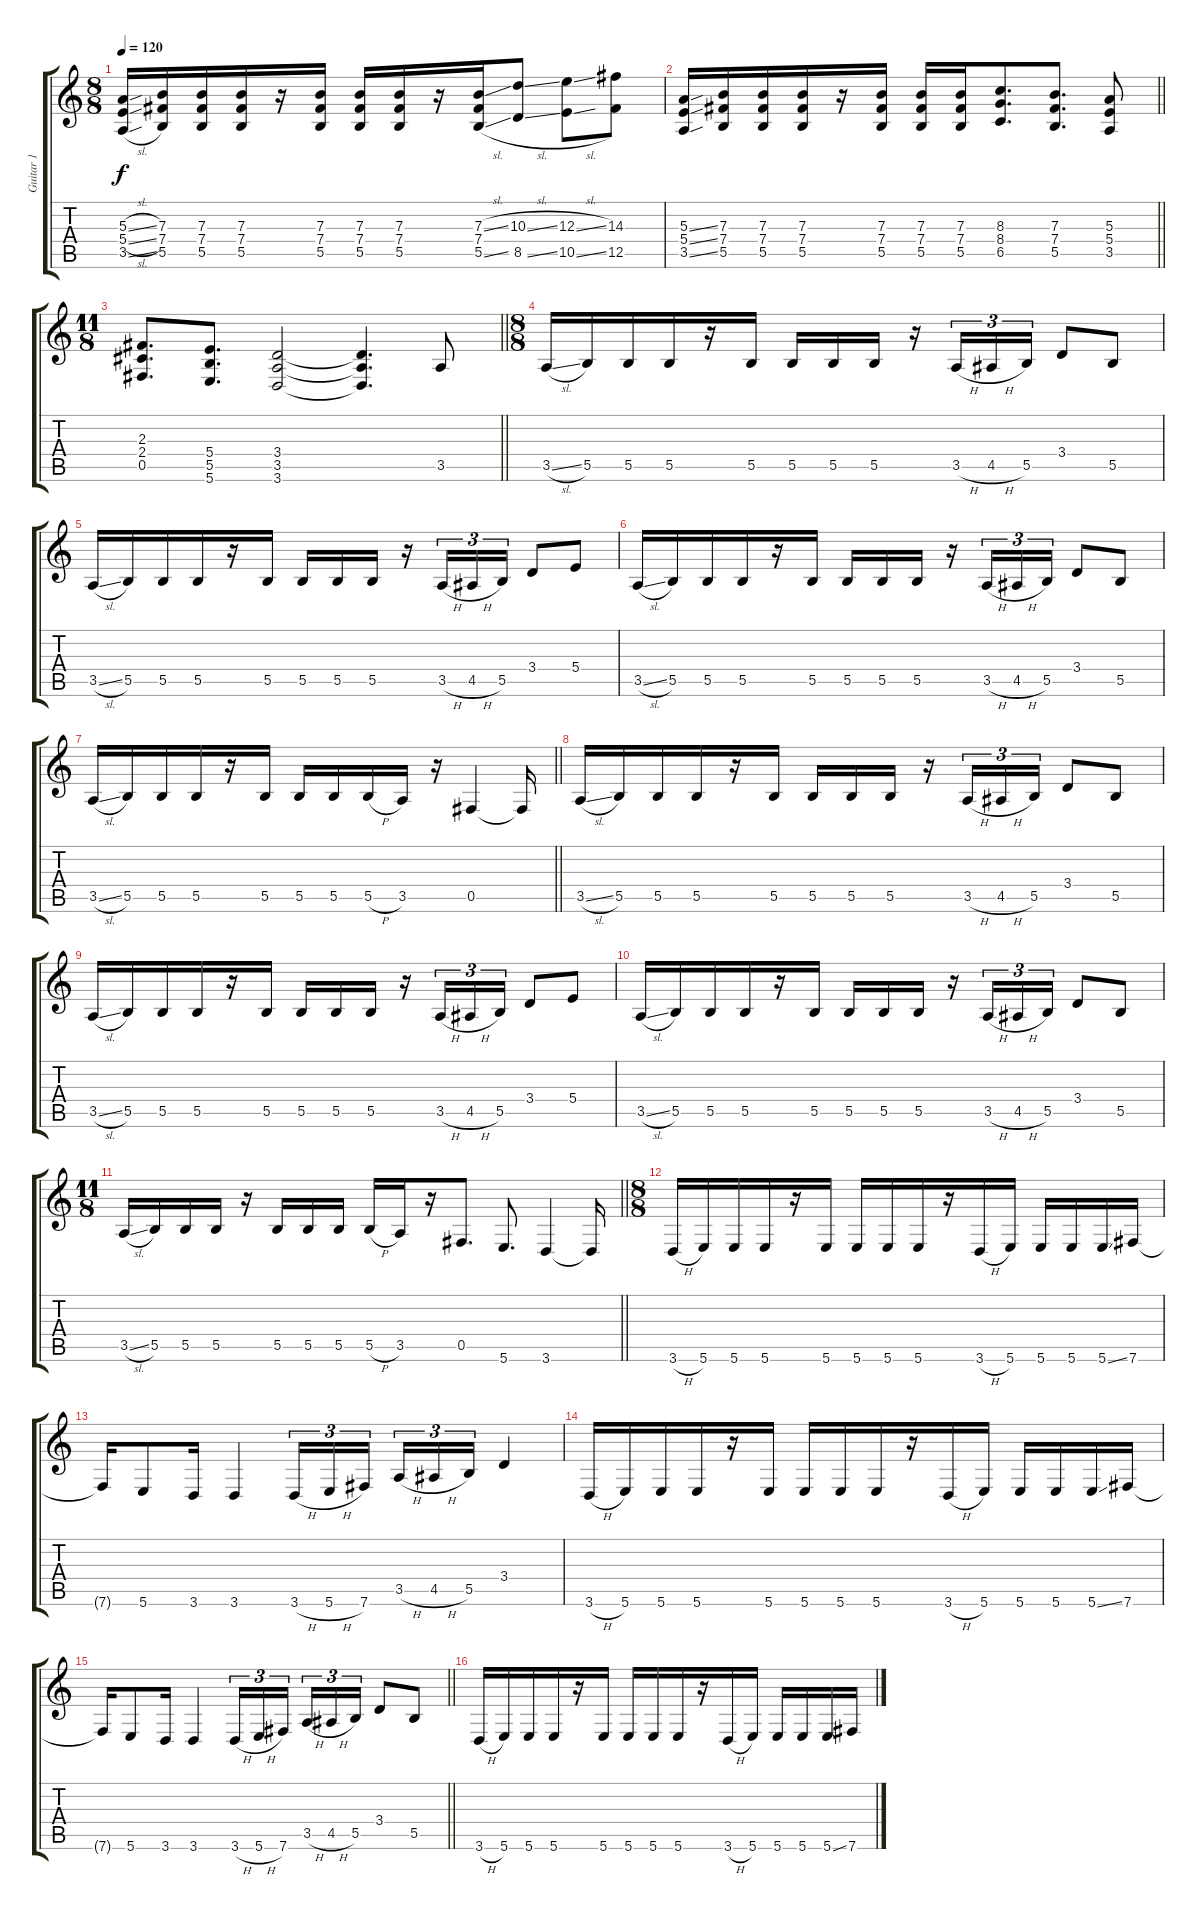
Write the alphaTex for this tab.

\track ("Guitar 1" "Guitar 1") {instrument distortionguitar}
\staff {score tabs}
\tuning (Db4 Ab3 E3 B2 Gb2 B1) {hide}
\ts (8 8)
\tempo 120
\clef g2
\ks c
(5.3{sl} 5.4{sl} 3.5{sl}).16{dy f} (7.3 7.4 5.5).16 (7.3 7.4 5.5).16 (7.3 7.4 5.5).16 r.16 (7.3 7.4 5.5).16 (7.3 7.4 5.5).16 (7.3 7.4 5.5).16 r.16 (7.3{sl} 7.4 5.5{sl}).16 (10.3{sl} 8.5{sl}).8 (12.3{sl} 10.5{sl}).8 (14.3 12.5).8 |
\barLineRight lightlight
(5.3{ss} 5.4{ss} 3.5{ss}).16 (7.3 7.4 5.5).16 (7.3 7.4 5.5).16 (7.3 7.4 5.5).16 r.16 (7.3 7.4 5.5).16 (7.3 7.4 5.5).16 (7.3 7.4 5.5).16 (8.3 8.4 6.5).8{d} (7.3 7.4 5.5).8{d} (5.3 5.4 3.5).8 |
\ts (11 8)
\barLineRight lightlight
(2.3 2.4 0.5).8{d} (5.4 5.5 5.6).8{d} (3.4 3.5 3.6).2 (3.4{t} 3.5{t} 3.6{t}).4{d} 3.5.8 |
\ts (8 8)
\section ("" "")
3.5{sl}.16 5.5.16 5.5.16 5.5.16 r.16 5.5.16 5.5.16 5.5.16 5.5.16 r.16 3.5{h}.16{tu (3 2)} 4.5{h}.16{tu (3 2)} 5.5.16{tu (3 2)} 3.4.8 5.5.8 |
3.5{sl}.16 5.5.16 5.5.16 5.5.16 r.16 5.5.16 5.5.16 5.5.16 5.5.16 r.16 3.5{h}.16{tu (3 2)} 4.5{h}.16{tu (3 2)} 5.5.16{tu (3 2)} 3.4.8 5.4.8 |
3.5{sl}.16 5.5.16 5.5.16 5.5.16 r.16 5.5.16 5.5.16 5.5.16 5.5.16 r.16 3.5{h}.16{tu (3 2)} 4.5{h}.16{tu (3 2)} 5.5.16{tu (3 2)} 3.4.8 5.5.8 |
\barLineRight lightlight
3.5{sl}.16 5.5.16 5.5.16 5.5.16 r.16 5.5.16 5.5.16 5.5.16 5.5{h}.16 3.5.16 r.16 0.5.4 0.5{t}.16 |
3.5{sl}.16 5.5.16 5.5.16 5.5.16 r.16 5.5.16 5.5.16 5.5.16 5.5.16 r.16 3.5{h}.16{tu (3 2)} 4.5{h}.16{tu (3 2)} 5.5.16{tu (3 2)} 3.4.8 5.5.8 |
3.5{sl}.16 5.5.16 5.5.16 5.5.16 r.16 5.5.16 5.5.16 5.5.16 5.5.16 r.16 3.5{h}.16{tu (3 2)} 4.5{h}.16{tu (3 2)} 5.5.16{tu (3 2)} 3.4.8 5.4.8 |
3.5{sl}.16 5.5.16 5.5.16 5.5.16 r.16 5.5.16 5.5.16 5.5.16 5.5.16 r.16 3.5{h}.16{tu (3 2)} 4.5{h}.16{tu (3 2)} 5.5.16{tu (3 2)} 3.4.8 5.5.8 |
\ts (11 8)
\barLineRight lightlight
3.5{sl}.16 5.5.16 5.5.16 5.5.16 r.16 5.5.16 5.5.16 5.5.16 5.5{h}.16 3.5.16 r.16 0.5.8{d} 5.6.8{d} 3.6.4 3.6{t}.16 |
\ts (8 8)
\section ("" "")
3.6{h}.16 5.6.16 5.6.16 5.6.16 r.16 5.6.16 5.6.16 5.6.16 5.6.16 r.16 3.6{h}.16 5.6.16 5.6.16 5.6.16 5.6{ss}.16 7.6.16 |
7.6{t}.16 5.6.8 3.6.16 3.6.4 3.6{h}.16{tu (3 2)} 5.6{h}.16{tu (3 2)} 7.6.16{tu (3 2)} 3.5{h}.16{tu (3 2)} 4.5{h}.16{tu (3 2)} 5.5.16{tu (3 2)} 3.4.4 |
3.6{h}.16 5.6.16 5.6.16 5.6.16 r.16 5.6.16 5.6.16 5.6.16 5.6.16 r.16 3.6{h}.16 5.6.16 5.6.16 5.6.16 5.6{ss}.16 7.6.16 |
\barLineRight lightlight
7.6{t}.16 5.6.8 3.6.16 3.6.4 3.6{h}.16{tu (3 2)} 5.6{h}.16{tu (3 2)} 7.6.16{tu (3 2)} 3.5{h}.16{tu (3 2)} 4.5{h}.16{tu (3 2)} 5.5.16{tu (3 2)} 3.4.8 5.5.8 |
3.6{h}.16 5.6.16 5.6.16 5.6.16 r.16 5.6.16 5.6.16 5.6.16 5.6.16 r.16 3.6{h}.16 5.6.16 5.6.16 5.6.16 5.6{ss}.16 7.6.16
